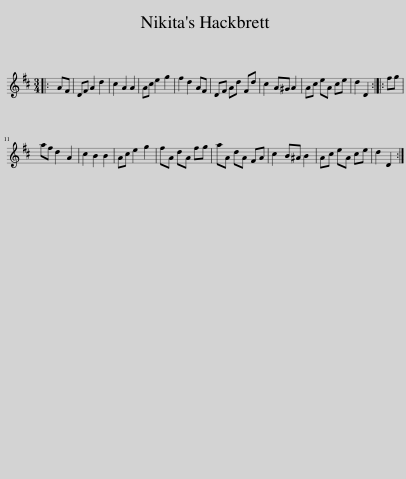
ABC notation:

X:1
L:1/8
M:3/4
I:linebreak $
K:D
V:1 treble
V:1
|: AF | DF A2 d2 | c2 A2 A2 | Ac e2 g2 | f2 d2 AF | %5
 DF Ad Fd | c2 A^G A2 | Ac eA ce | d2 D2 :: fg |$ %10
 af d2 A2 | c2 B2 B2 | Ac e2 g2 | fA dA fg | aA dA FA | %15
 c2 B^A B2 | Ac eA ce | d2 D2 :| %18
